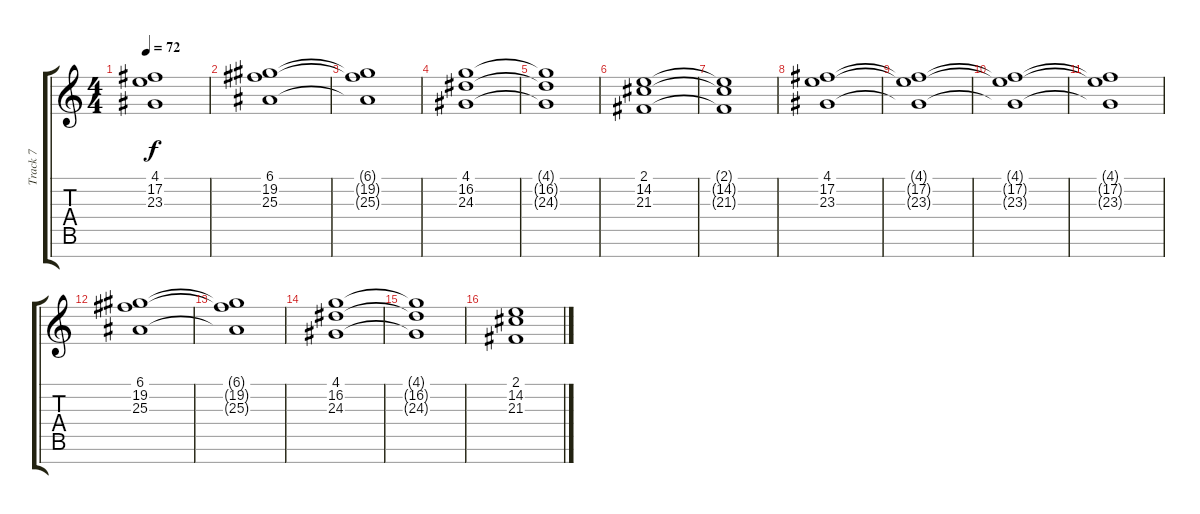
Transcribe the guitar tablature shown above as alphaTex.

\track ("Track 7" "Track 7") {instrument percussiveorgan}
\staff {score tabs}
\tuning (E4 B3 G3 D3 A2 E2 B1) {hide}
\ts (4 4)
\tempo 72
\clef g2
\ks c
(4.1{t} 17.2{t} 23.3{t}).1{dy f} |
(6.1 19.2 25.3).1 |
(6.1{t} 19.2{t} 25.3{t}).1 |
(4.1 16.2 24.3).1 |
(4.1{t} 16.2{t} 24.3{t}).1 |
(2.1 14.2 21.3).1 |
(2.1{t} 14.2{t} 21.3{t}).1 |
(4.1 17.2 23.3).1 |
(4.1{t} 17.2{t} 23.3{t}).1 |
(4.1{t} 17.2{t} 23.3{t}).1 |
(4.1{t} 17.2{t} 23.3{t}).1 |
(6.1 19.2 25.3).1 |
(6.1{t} 19.2{t} 25.3{t}).1 |
(4.1 16.2 24.3).1 |
(4.1{t} 16.2{t} 24.3{t}).1 |
(2.1 14.2 21.3).1
